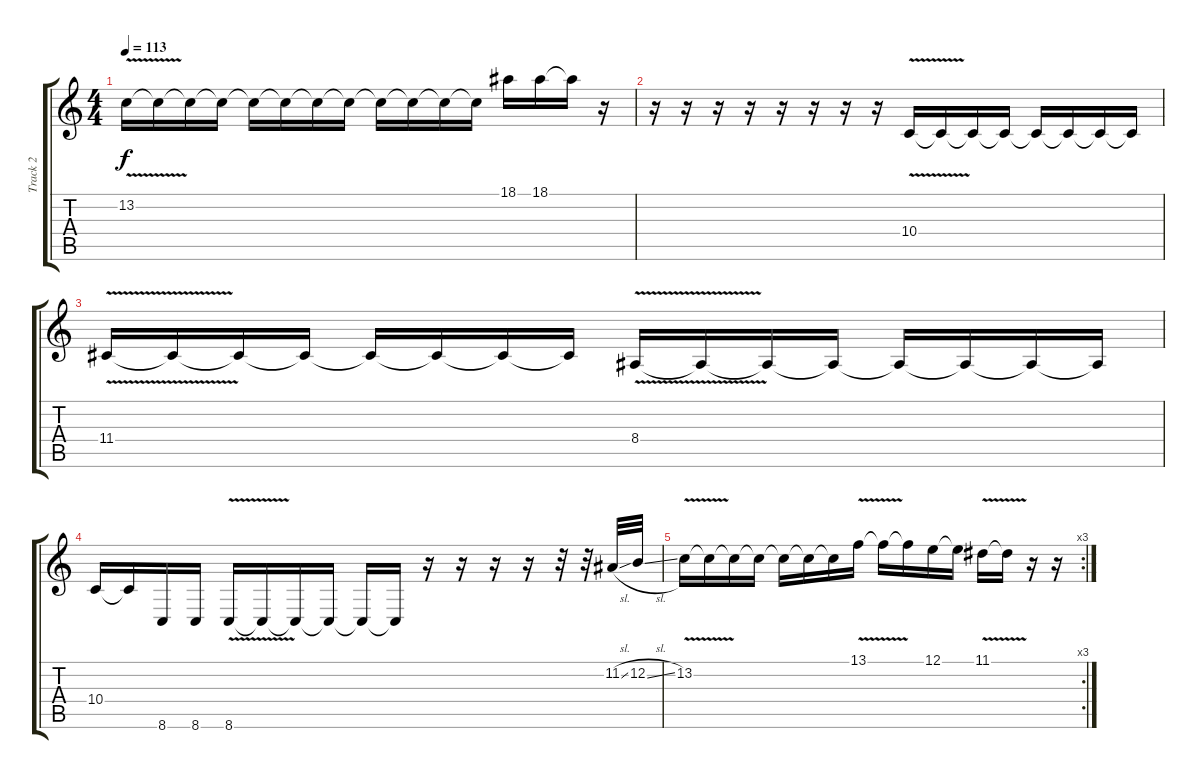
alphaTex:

\track ("Track 2" "Track 2") {instrument lead5charang}
\staff {score tabs}
\tuning (E4 B3 G3 D3 A2 E2) {hide}
\ts (4 4)
\tempo 113
\clef g2
\ks c
13.2{v}.16{dy f} 13.2{t}.16 13.2{t}.16 13.2{t}.16 13.2{t}.16 13.2{t}.16 13.2{t}.16 13.2{t}.16 13.2{t}.16 13.2{t}.16 13.2{t}.16 13.2{t}.16 18.1.16 18.1.16 18.1{t}.16 r.16 |
r.16 r.16 r.16 r.16 r.16 r.16 r.16 r.16 10.4{v}.16 10.4{t}.16 10.4{t}.16 10.4{t}.16 10.4{t}.16 10.4{t}.16 10.4{t}.16 10.4{t}.16 |
11.4{v}.16 11.4{t}.16 11.4{t}.16 11.4{t}.16 11.4{t}.16 11.4{t}.16 11.4{t}.16 11.4{t}.16 8.4{v}.16 8.4{t}.16 8.4{t}.16 8.4{t}.16 8.4{t}.16 8.4{t}.16 8.4{t}.16 8.4{t}.16 |
10.4.16 10.4{t}.16 8.6.16 8.6.16 8.6{v}.16 8.6{t}.16 8.6{t}.16 8.6{t}.16 8.6{t}.16 8.6{t}.16 r.16 r.16 r.16 r.16 r.32 r.32 11.2{sl}.32 12.2{sl}.32 |
\rc 3
13.2{v}.16 13.2{t}.16 13.2{t}.16 13.2{t}.16 13.2{t}.16 13.2{t}.16 13.2{t}.16 13.1{v}.16 13.1{t}.16 13.1{t}.16 12.1.16 12.1{t}.16 11.1{v}.16 11.1{t}.16 r.16 r.16
